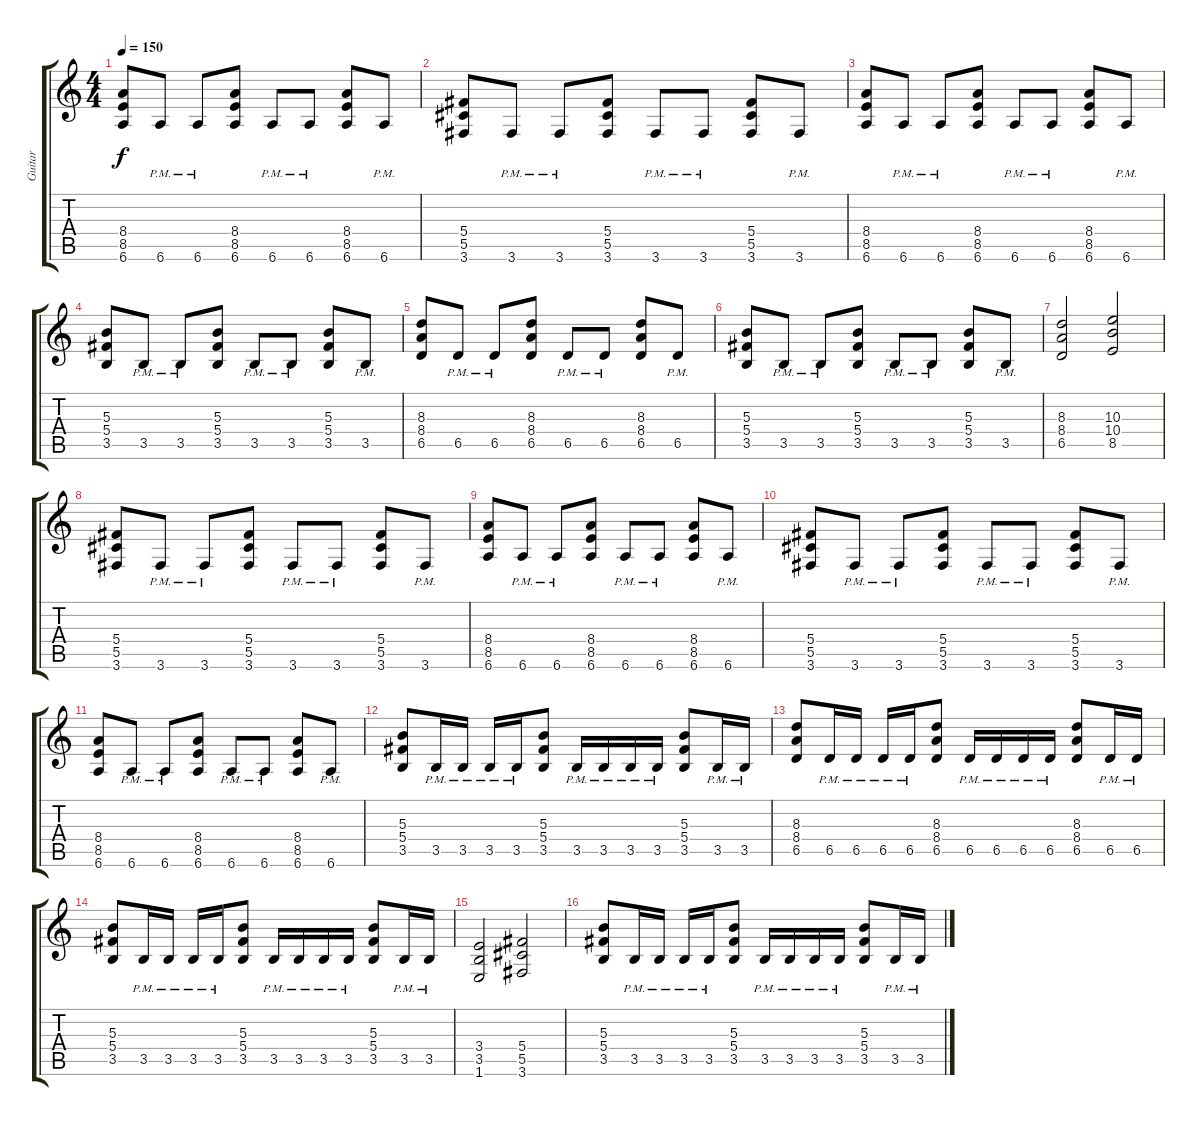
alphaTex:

\track ("Guitar" "Guitar") {instrument distortionguitar}
\staff {score tabs}
\tuning (Eb4 Bb3 Gb3 Db3 Ab2 Eb2) {hide}
\ts (4 4)
\tempo 150
\clef g2
\ks c
(8.4 8.5 6.6).8{dy f} 6.6{pm}.8 6.6{pm}.8 (8.4 8.5 6.6).8 6.6{pm}.8 6.6{pm}.8 (8.4 8.5 6.6).8 6.6{pm}.8 |
(5.4 5.5 3.6).8 3.6{pm}.8 3.6{pm}.8 (5.4 5.5 3.6).8 3.6{pm}.8 3.6{pm}.8 (5.4 5.5 3.6).8 3.6{pm}.8 |
(8.4 8.5 6.6).8 6.6{pm}.8 6.6{pm}.8 (8.4 8.5 6.6).8 6.6{pm}.8 6.6{pm}.8 (8.4 8.5 6.6).8 6.6{pm}.8 |
(5.3 5.4 3.5).8 3.5{pm}.8 3.5{pm}.8 (5.3 5.4 3.5).8 3.5{pm}.8 3.5{pm}.8 (5.3 5.4 3.5).8 3.5{pm}.8 |
(8.3 8.4 6.5).8 6.5{pm}.8 6.5{pm}.8 (8.3 8.4 6.5).8 6.5{pm}.8 6.5{pm}.8 (8.3 8.4 6.5).8 6.5{pm}.8 |
(5.3 5.4 3.5).8 3.5{pm}.8 3.5{pm}.8 (5.3 5.4 3.5).8 3.5{pm}.8 3.5{pm}.8 (5.3 5.4 3.5).8 3.5{pm}.8 |
(8.3 8.4 6.5).2 (10.3 10.4 8.5).2 |
(5.4 5.5 3.6).8 3.6{pm}.8 3.6{pm}.8 (5.4 5.5 3.6).8 3.6{pm}.8 3.6{pm}.8 (5.4 5.5 3.6).8 3.6{pm}.8 |
(8.4 8.5 6.6).8 6.6{pm}.8 6.6{pm}.8 (8.4 8.5 6.6).8 6.6{pm}.8 6.6{pm}.8 (8.4 8.5 6.6).8 6.6{pm}.8 |
(5.4 5.5 3.6).8 3.6{pm}.8 3.6{pm}.8 (5.4 5.5 3.6).8 3.6{pm}.8 3.6{pm}.8 (5.4 5.5 3.6).8 3.6{pm}.8 |
(8.4 8.5 6.6).8 6.6{pm}.8 6.6{pm}.8 (8.4 8.5 6.6).8 6.6{pm}.8 6.6{pm}.8 (8.4 8.5 6.6).8 6.6{pm}.8 |
(5.3 5.4 3.5).8 3.5{pm}.16 3.5{pm}.16 3.5{pm}.16 3.5{pm}.16 (5.3 5.4 3.5).8 3.5{pm}.16 3.5{pm}.16 3.5{pm}.16 3.5{pm}.16 (5.3 5.4 3.5).8 3.5{pm}.16 3.5{pm}.16 |
(8.3 8.4 6.5).8 6.5{pm}.16 6.5{pm}.16 6.5{pm}.16 6.5{pm}.16 (8.3 8.4 6.5).8 6.5{pm}.16 6.5{pm}.16 6.5{pm}.16 6.5{pm}.16 (8.3 8.4 6.5).8 6.5{pm}.16 6.5{pm}.16 |
(5.3 5.4 3.5).8 3.5{pm}.16 3.5{pm}.16 3.5{pm}.16 3.5{pm}.16 (5.3 5.4 3.5).8 3.5{pm}.16 3.5{pm}.16 3.5{pm}.16 3.5{pm}.16 (5.3 5.4 3.5).8 3.5{pm}.16 3.5{pm}.16 |
(3.4 3.5 1.6).2 (5.4 5.5 3.6).2 |
(5.3 5.4 3.5).8 3.5{pm}.16 3.5{pm}.16 3.5{pm}.16 3.5{pm}.16 (5.3 5.4 3.5).8 3.5{pm}.16 3.5{pm}.16 3.5{pm}.16 3.5{pm}.16 (5.3 5.4 3.5).8 3.5{pm}.16 3.5{pm}.16
